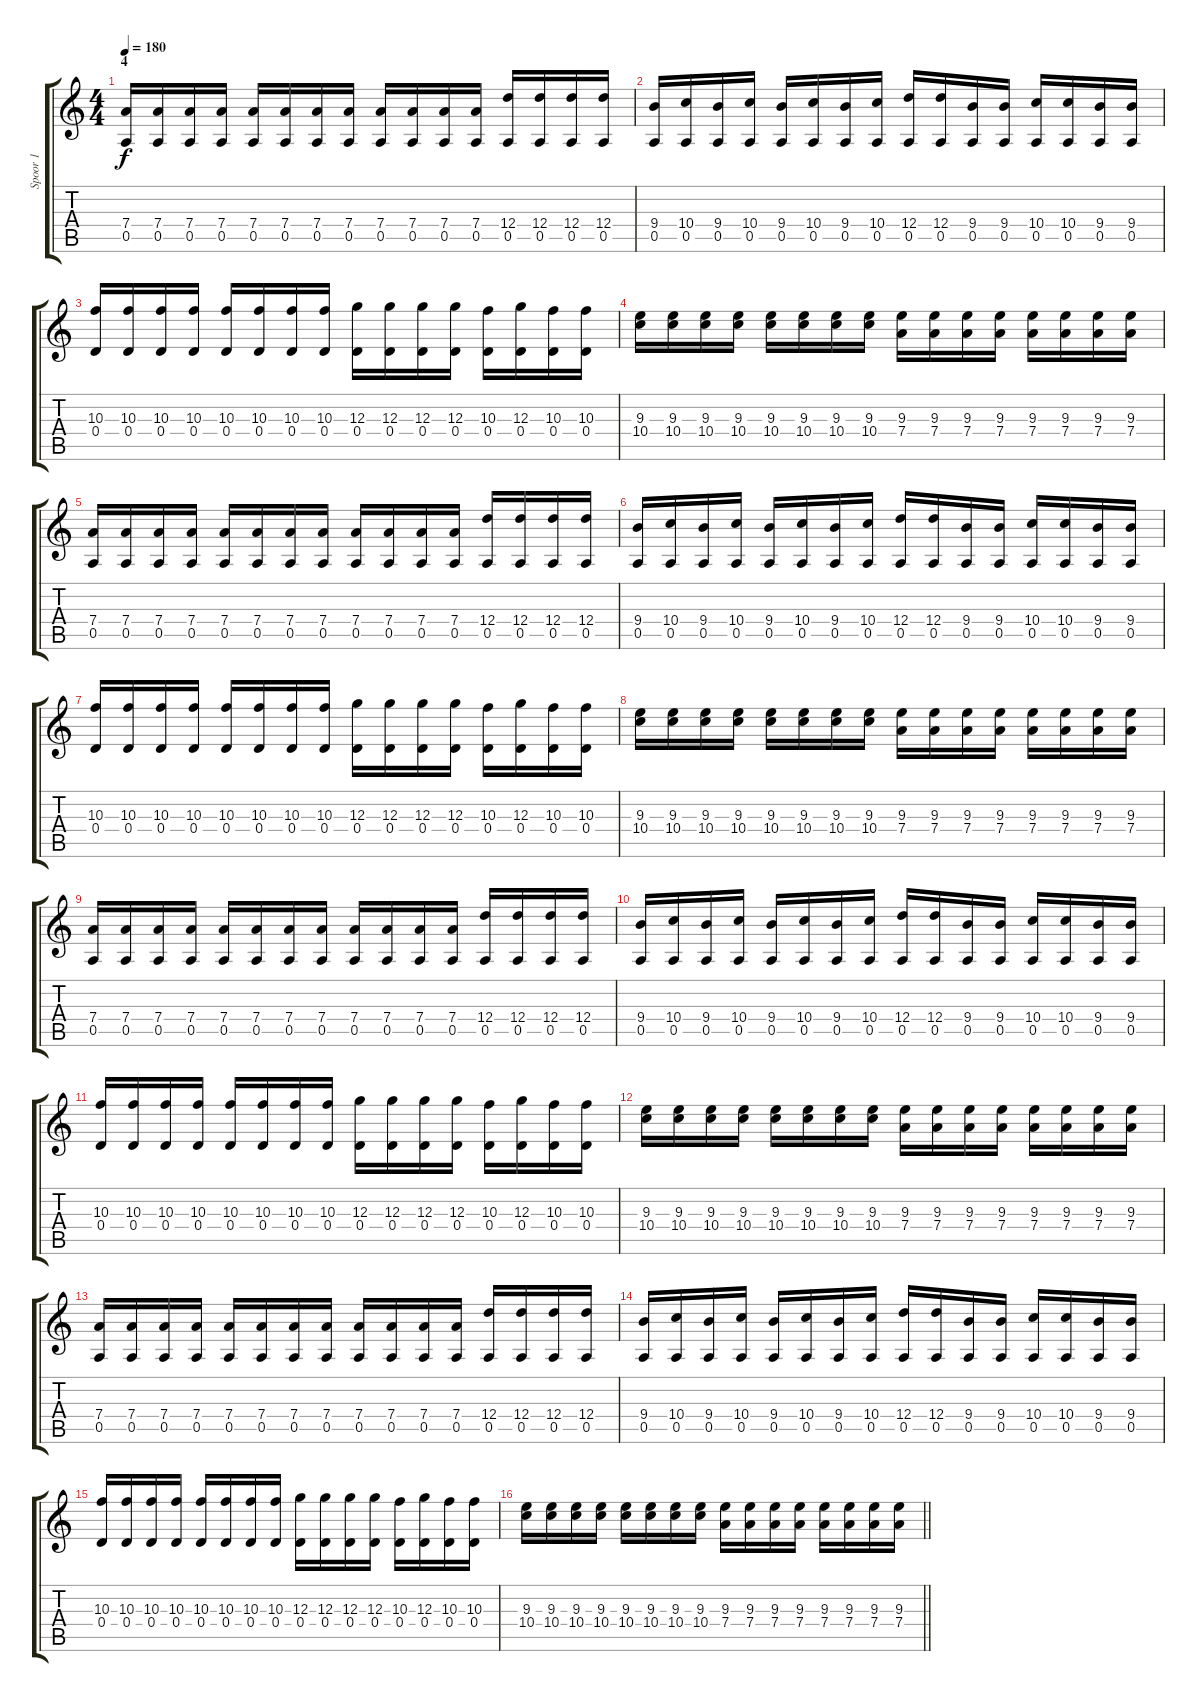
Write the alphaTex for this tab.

\track ("Spoor 1" "Spoor 1") {instrument distortionguitar}
\staff {score tabs}
\tuning (E4 B3 G3 D3 A2 E2) {hide}
\ts (4 4)
\section ("" "4")
\tempo 180
\clef g2
\ks c
(7.4 0.5).16{dy f} (7.4 0.5).16 (7.4 0.5).16 (7.4 0.5).16 (7.4 0.5).16 (7.4 0.5).16 (7.4 0.5).16 (7.4 0.5).16 (7.4 0.5).16 (7.4 0.5).16 (7.4 0.5).16 (7.4 0.5).16 (12.4 0.5).16 (12.4 0.5).16 (12.4 0.5).16 (12.4 0.5).16 |
(9.4 0.5).16 (10.4 0.5).16 (9.4 0.5).16 (10.4 0.5).16 (9.4 0.5).16 (10.4 0.5).16 (9.4 0.5).16 (10.4 0.5).16 (12.4 0.5).16 (12.4 0.5).16 (9.4 0.5).16 (9.4 0.5).16 (10.4 0.5).16 (10.4 0.5).16 (9.4 0.5).16 (9.4 0.5).16 |
(10.3 0.4).16 (10.3 0.4).16 (10.3 0.4).16 (10.3 0.4).16 (10.3 0.4).16 (10.3 0.4).16 (10.3 0.4).16 (10.3 0.4).16 (12.3 0.4).16 (12.3 0.4).16 (12.3 0.4).16 (12.3 0.4).16 (10.3 0.4).16 (12.3 0.4).16 (10.3 0.4).16 (10.3 0.4).16 |
(9.3 10.4).16 (9.3 10.4).16 (9.3 10.4).16 (9.3 10.4).16 (9.3 10.4).16 (9.3 10.4).16 (9.3 10.4).16 (9.3 10.4).16 (9.3 7.4).16 (9.3 7.4).16 (9.3 7.4).16 (9.3 7.4).16 (9.3 7.4).16 (9.3 7.4).16 (9.3 7.4).16 (9.3 7.4).16 |
(7.4 0.5).16 (7.4 0.5).16 (7.4 0.5).16 (7.4 0.5).16 (7.4 0.5).16 (7.4 0.5).16 (7.4 0.5).16 (7.4 0.5).16 (7.4 0.5).16 (7.4 0.5).16 (7.4 0.5).16 (7.4 0.5).16 (12.4 0.5).16 (12.4 0.5).16 (12.4 0.5).16 (12.4 0.5).16 |
(9.4 0.5).16 (10.4 0.5).16 (9.4 0.5).16 (10.4 0.5).16 (9.4 0.5).16 (10.4 0.5).16 (9.4 0.5).16 (10.4 0.5).16 (12.4 0.5).16 (12.4 0.5).16 (9.4 0.5).16 (9.4 0.5).16 (10.4 0.5).16 (10.4 0.5).16 (9.4 0.5).16 (9.4 0.5).16 |
(10.3 0.4).16 (10.3 0.4).16 (10.3 0.4).16 (10.3 0.4).16 (10.3 0.4).16 (10.3 0.4).16 (10.3 0.4).16 (10.3 0.4).16 (12.3 0.4).16 (12.3 0.4).16 (12.3 0.4).16 (12.3 0.4).16 (10.3 0.4).16 (12.3 0.4).16 (10.3 0.4).16 (10.3 0.4).16 |
(9.3 10.4).16 (9.3 10.4).16 (9.3 10.4).16 (9.3 10.4).16 (9.3 10.4).16 (9.3 10.4).16 (9.3 10.4).16 (9.3 10.4).16 (9.3 7.4).16 (9.3 7.4).16 (9.3 7.4).16 (9.3 7.4).16 (9.3 7.4).16 (9.3 7.4).16 (9.3 7.4).16 (9.3 7.4).16 |
(7.4 0.5).16 (7.4 0.5).16 (7.4 0.5).16 (7.4 0.5).16 (7.4 0.5).16 (7.4 0.5).16 (7.4 0.5).16 (7.4 0.5).16 (7.4 0.5).16 (7.4 0.5).16 (7.4 0.5).16 (7.4 0.5).16 (12.4 0.5).16 (12.4 0.5).16 (12.4 0.5).16 (12.4 0.5).16 |
(9.4 0.5).16 (10.4 0.5).16 (9.4 0.5).16 (10.4 0.5).16 (9.4 0.5).16 (10.4 0.5).16 (9.4 0.5).16 (10.4 0.5).16 (12.4 0.5).16 (12.4 0.5).16 (9.4 0.5).16 (9.4 0.5).16 (10.4 0.5).16 (10.4 0.5).16 (9.4 0.5).16 (9.4 0.5).16 |
(10.3 0.4).16 (10.3 0.4).16 (10.3 0.4).16 (10.3 0.4).16 (10.3 0.4).16 (10.3 0.4).16 (10.3 0.4).16 (10.3 0.4).16 (12.3 0.4).16 (12.3 0.4).16 (12.3 0.4).16 (12.3 0.4).16 (10.3 0.4).16 (12.3 0.4).16 (10.3 0.4).16 (10.3 0.4).16 |
(9.3 10.4).16 (9.3 10.4).16 (9.3 10.4).16 (9.3 10.4).16 (9.3 10.4).16 (9.3 10.4).16 (9.3 10.4).16 (9.3 10.4).16 (9.3 7.4).16 (9.3 7.4).16 (9.3 7.4).16 (9.3 7.4).16 (9.3 7.4).16 (9.3 7.4).16 (9.3 7.4).16 (9.3 7.4).16 |
(7.4 0.5).16 (7.4 0.5).16 (7.4 0.5).16 (7.4 0.5).16 (7.4 0.5).16 (7.4 0.5).16 (7.4 0.5).16 (7.4 0.5).16 (7.4 0.5).16 (7.4 0.5).16 (7.4 0.5).16 (7.4 0.5).16 (12.4 0.5).16 (12.4 0.5).16 (12.4 0.5).16 (12.4 0.5).16 |
(9.4 0.5).16 (10.4 0.5).16 (9.4 0.5).16 (10.4 0.5).16 (9.4 0.5).16 (10.4 0.5).16 (9.4 0.5).16 (10.4 0.5).16 (12.4 0.5).16 (12.4 0.5).16 (9.4 0.5).16 (9.4 0.5).16 (10.4 0.5).16 (10.4 0.5).16 (9.4 0.5).16 (9.4 0.5).16 |
(10.3 0.4).16 (10.3 0.4).16 (10.3 0.4).16 (10.3 0.4).16 (10.3 0.4).16 (10.3 0.4).16 (10.3 0.4).16 (10.3 0.4).16 (12.3 0.4).16 (12.3 0.4).16 (12.3 0.4).16 (12.3 0.4).16 (10.3 0.4).16 (12.3 0.4).16 (10.3 0.4).16 (10.3 0.4).16 |
\barLineRight lightlight
(9.3 10.4).16 (9.3 10.4).16 (9.3 10.4).16 (9.3 10.4).16 (9.3 10.4).16 (9.3 10.4).16 (9.3 10.4).16 (9.3 10.4).16 (9.3 7.4).16 (9.3 7.4).16 (9.3 7.4).16 (9.3 7.4).16 (9.3 7.4).16 (9.3 7.4).16 (9.3 7.4).16 (9.3 7.4).16
